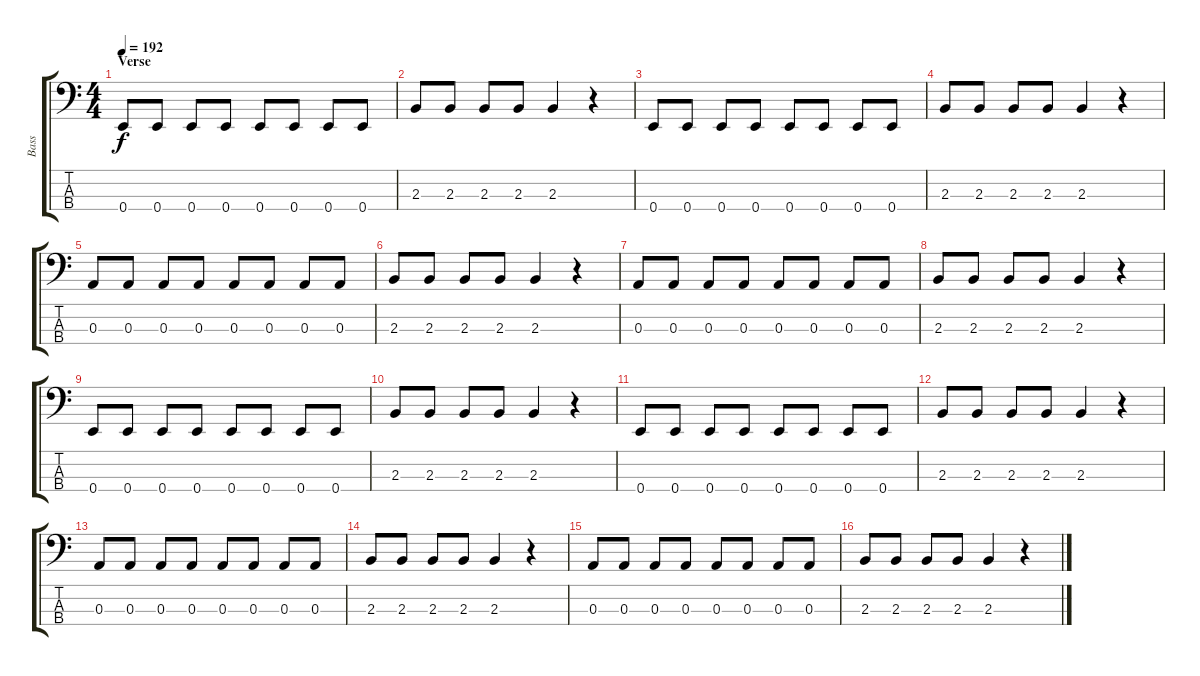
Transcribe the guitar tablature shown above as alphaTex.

\track ("Bass" "Bass") {instrument slapbass2}
\staff {score tabs}
\tuning (G2 D2 A1 E1) {hide}
\ts (4 4)
\section ("" "Verse")
\tempo 192
\clef f4
\ks c
0.4.8{dy f} 0.4.8 0.4.8 0.4.8 0.4.8 0.4.8 0.4.8 0.4.8 |
2.3.8 2.3.8 2.3.8 2.3.8 2.3.4 r.4 |
0.4.8 0.4.8 0.4.8 0.4.8 0.4.8 0.4.8 0.4.8 0.4.8 |
2.3.8 2.3.8 2.3.8 2.3.8 2.3.4 r.4 |
0.3.8 0.3.8 0.3.8 0.3.8 0.3.8 0.3.8 0.3.8 0.3.8 |
2.3.8 2.3.8 2.3.8 2.3.8 2.3.4 r.4 |
0.3.8 0.3.8 0.3.8 0.3.8 0.3.8 0.3.8 0.3.8 0.3.8 |
2.3.8 2.3.8 2.3.8 2.3.8 2.3.4 r.4 |
0.4.8 0.4.8 0.4.8 0.4.8 0.4.8 0.4.8 0.4.8 0.4.8 |
2.3.8 2.3.8 2.3.8 2.3.8 2.3.4 r.4 |
0.4.8 0.4.8 0.4.8 0.4.8 0.4.8 0.4.8 0.4.8 0.4.8 |
2.3.8 2.3.8 2.3.8 2.3.8 2.3.4 r.4 |
0.3.8 0.3.8 0.3.8 0.3.8 0.3.8 0.3.8 0.3.8 0.3.8 |
2.3.8 2.3.8 2.3.8 2.3.8 2.3.4 r.4 |
0.3.8 0.3.8 0.3.8 0.3.8 0.3.8 0.3.8 0.3.8 0.3.8 |
2.3.8 2.3.8 2.3.8 2.3.8 2.3.4 r.4
